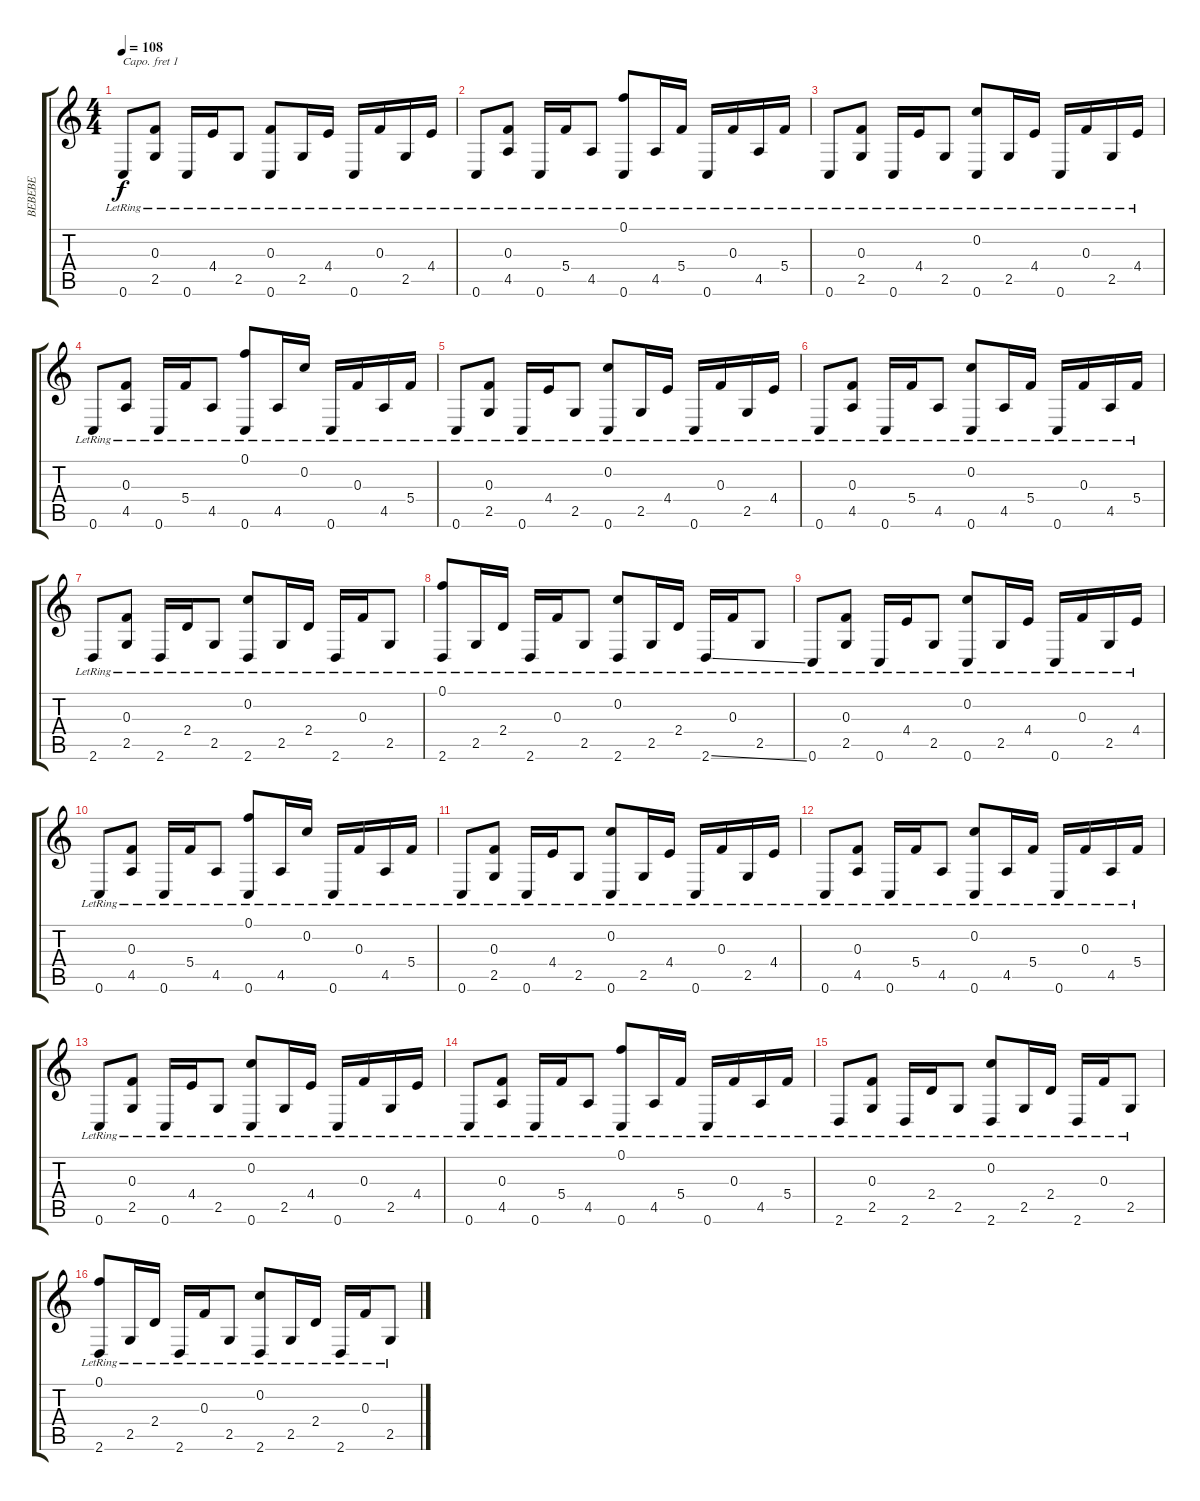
\track ("BEBEBE" "BEBEBE") {solo instrument acousticguitarnylon}
\staff {score tabs}
\capo 1
\tuning (E4 B3 E3 B2 E2 B1) {hide}
\ts (4 4)
\tempo 108
\clef g2
\ks c
0.6{lr}.8{dy f} (0.3{lr} 2.5{lr}).8 0.6{lr}.16 4.4{lr}.16 2.5{lr}.8 (0.3{lr} 0.6{lr}).8 2.5{lr}.16 4.4{lr}.16 0.6{lr}.16 0.3{lr}.16 2.5{lr}.16 4.4{lr}.16 |
0.6{lr}.8 (0.3{lr} 4.5{lr}).8 0.6{lr}.16 5.4{lr}.16 4.5{lr}.8 (0.1{lr} 0.6{lr}).8 4.5{lr}.16 5.4{lr}.16 0.6{lr}.16 0.3{lr}.16 4.5{lr}.16 5.4{lr}.16 |
0.6{lr}.8 (0.3{lr} 2.5{lr}).8 0.6{lr}.16 4.4{lr}.16 2.5{lr}.8 (0.2{lr} 0.6{lr}).8 2.5{lr}.16 4.4{lr}.16 0.6{lr}.16 0.3{lr}.16 2.5{lr}.16 4.4{lr}.16 |
0.6{lr}.8 (0.3{lr} 4.5{lr}).8 0.6{lr}.16 5.4{lr}.16 4.5{lr}.8 (0.1{lr} 0.6{lr}).8 4.5{lr}.16 0.2{lr}.16 0.6{lr}.16 0.3{lr}.16 4.5{lr}.16 5.4{lr}.16 |
0.6{lr}.8 (0.3{lr} 2.5{lr}).8 0.6{lr}.16 4.4{lr}.16 2.5{lr}.8 (0.2{lr} 0.6{lr}).8 2.5{lr}.16 4.4{lr}.16 0.6{lr}.16 0.3{lr}.16 2.5{lr}.16 4.4{lr}.16 |
0.6{lr}.8 (0.3{lr} 4.5{lr}).8 0.6{lr}.16 5.4{lr}.16 4.5{lr}.8 (0.2{lr} 0.6{lr}).8 4.5{lr}.16 5.4{lr}.16 0.6{lr}.16 0.3{lr}.16 4.5{lr}.16 5.4{lr}.16 |
2.6{lr}.8 (0.3{lr} 2.5{lr}).8 2.6{lr}.16 2.4{lr}.16 2.5{lr}.8 (0.2{lr} 2.6{lr}).8 2.5{lr}.16 2.4{lr}.16 2.6{lr}.16 0.3{lr}.16 2.5{lr}.8 |
(0.1{lr} 2.6{lr}).8 2.5{lr}.16 2.4{lr}.16 2.6{lr}.16 0.3{lr}.16 2.5{lr}.8 (0.2{lr} 2.6{lr}).8 2.5{lr}.16 2.4{lr}.16 2.6{ss lr}.16 0.3{lr}.16 2.5{lr}.8 |
0.6{lr}.8 (0.3{lr} 2.5{lr}).8 0.6{lr}.16 4.4{lr}.16 2.5{lr}.8 (0.2{lr} 0.6{lr}).8 2.5{lr}.16 4.4{lr}.16 0.6{lr}.16 0.3{lr}.16 2.5{lr}.16 4.4{lr}.16 |
0.6{lr}.8 (0.3{lr} 4.5{lr}).8 0.6{lr}.16 5.4{lr}.16 4.5{lr}.8 (0.1{lr} 0.6{lr}).8 4.5{lr}.16 0.2{lr}.16 0.6{lr}.16 0.3{lr}.16 4.5{lr}.16 5.4{lr}.16 |
0.6{lr}.8 (0.3{lr} 2.5{lr}).8 0.6{lr}.16 4.4{lr}.16 2.5{lr}.8 (0.2{lr} 0.6{lr}).8 2.5{lr}.16 4.4{lr}.16 0.6{lr}.16 0.3{lr}.16 2.5{lr}.16 4.4{lr}.16 |
0.6{lr}.8 (0.3{lr} 4.5{lr}).8 0.6{lr}.16 5.4{lr}.16 4.5{lr}.8 (0.2{lr} 0.6{lr}).8 4.5{lr}.16 5.4{lr}.16 0.6{lr}.16 0.3{lr}.16 4.5{lr}.16 5.4{lr}.16 |
0.6{lr}.8 (0.3{lr} 2.5{lr}).8 0.6{lr}.16 4.4{lr}.16 2.5{lr}.8 (0.2{lr} 0.6{lr}).8 2.5{lr}.16 4.4{lr}.16 0.6{lr}.16 0.3{lr}.16 2.5{lr}.16 4.4{lr}.16 |
0.6{lr}.8 (0.3{lr} 4.5{lr}).8 0.6{lr}.16 5.4{lr}.16 4.5{lr}.8 (0.1{lr} 0.6{lr}).8 4.5{lr}.16 5.4{lr}.16 0.6{lr}.16 0.3{lr}.16 4.5{lr}.16 5.4{lr}.16 |
2.6{lr}.8 (0.3{lr} 2.5{lr}).8 2.6{lr}.16 2.4{lr}.16 2.5{lr}.8 (0.2{lr} 2.6{lr}).8 2.5{lr}.16 2.4{lr}.16 2.6{lr}.16 0.3{lr}.16 2.5{lr}.8 |
(0.1{lr} 2.6{lr}).8 2.5{lr}.16 2.4{lr}.16 2.6{lr}.16 0.3{lr}.16 2.5{lr}.8 (0.2{lr} 2.6{lr}).8 2.5{lr}.16 2.4{lr}.16 2.6{ss lr}.16 0.3{lr}.16 2.5{lr}.8
